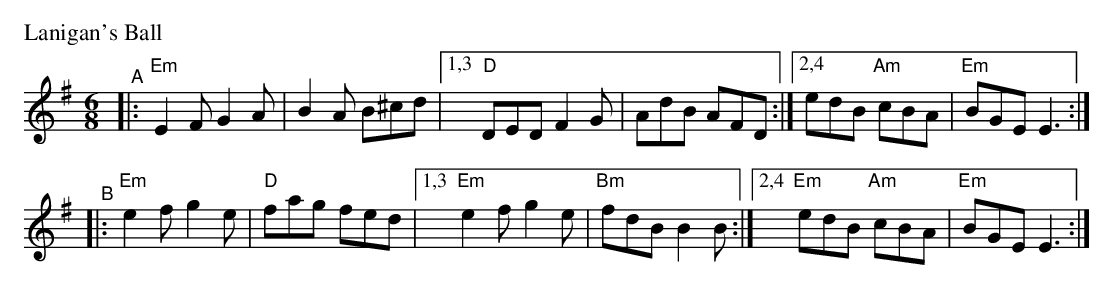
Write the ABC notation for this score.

X:1
M: 6/8
L: 1/8
P: Lanigan's Ball
K: Em
"^A"\
|: "Em"E2F G2A | B2A B^cd |[1,3 "D"DED F2G | AdB AFD \
                         :|[2,4 edB "Am"cBA | "Em"BGE E3 :|
"^B"\
|: "Em"e2f g2e | "D"fag fed |[1,3 "Em"e2f g2e | "Bm"fdB B2B \
                           :|[2,4 "Em"edB "Am"cBA | "Em"BGE E3 :|
